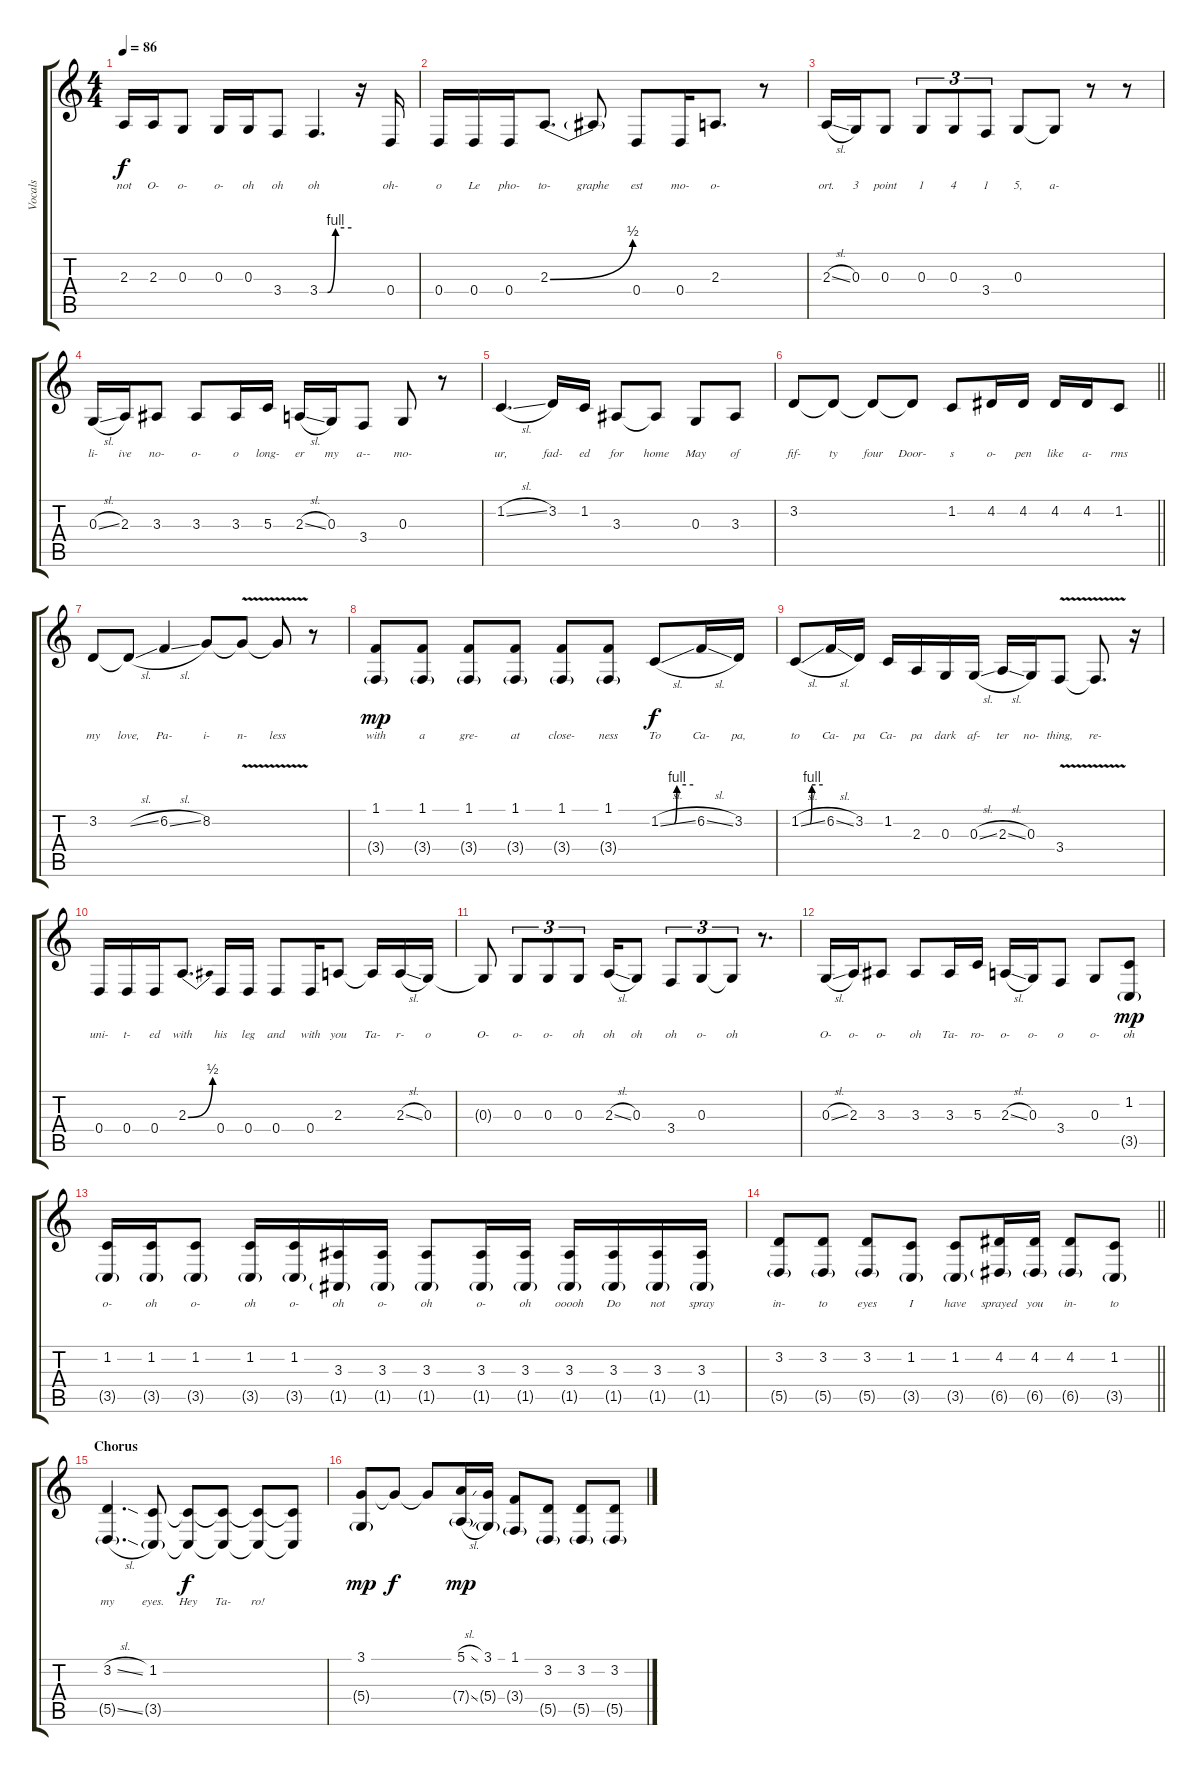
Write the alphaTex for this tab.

\track ("Vocals" "Vocals") {instrument flute}
\staff {score tabs}
\tuning (E4 B3 G3 D3 A2 E2) {hide}
\ts (4 4)
\tempo 86
\clef g2
\ks c
2.3.16{lyrics (0 "not") lyrics (1 "") lyrics (2 "") lyrics (3 "") lyrics (4 "") dy f} 2.3.16{lyrics (0 "O-") lyrics (1 "") lyrics (2 "") lyrics (3 "") lyrics (4 "")} 0.3.8{lyrics (0 "o-") lyrics (1 "") lyrics (2 "") lyrics (3 "") lyrics (4 "")} 0.3.16{lyrics (0 "o-") lyrics (1 "") lyrics (2 "") lyrics (3 "") lyrics (4 "")} 0.3.16{lyrics (0 "oh") lyrics (1 "") lyrics (2 "") lyrics (3 "") lyrics (4 "")} 3.4.8{lyrics (0 "oh") lyrics (1 "") lyrics (2 "") lyrics (3 "") lyrics (4 "")} 3.4{be (custom 0 0 15 0 30 4 60 4)}.4{d lyrics (0 "oh") lyrics (1 "") lyrics (2 "") lyrics (3 "") lyrics (4 "")} r.16 0.4.16{lyrics (0 "oh-") lyrics (1 "") lyrics (2 "") lyrics (3 "") lyrics (4 "")} |
0.4.16{lyrics (0 "o") lyrics (1 "") lyrics (2 "") lyrics (3 "") lyrics (4 "")} 0.4.16{lyrics (0 "Le") lyrics (1 "") lyrics (2 "") lyrics (3 "") lyrics (4 "")} 0.4.16{lyrics (0 "pho-") lyrics (1 "") lyrics (2 "") lyrics (3 "") lyrics (4 "")} 2.3{be (bend 0 0 60 2)}.8{d lyrics (0 "to-") lyrics (1 "") lyrics (2 "") lyrics (3 "") lyrics (4 "")} 2.3{t}.8{lyrics (0 "graphe") lyrics (1 "") lyrics (2 "") lyrics (3 "") lyrics (4 "")} 0.4.8{lyrics (0 "est") lyrics (1 "") lyrics (2 "") lyrics (3 "") lyrics (4 "")} 0.4.16{lyrics (0 "mo-") lyrics (1 "") lyrics (2 "") lyrics (3 "") lyrics (4 "")} 2.3.8{d lyrics (0 "o-") lyrics (1 "") lyrics (2 "") lyrics (3 "") lyrics (4 "")} r.8 |
2.3{sl}.16{lyrics (0 "ort.") lyrics (1 "") lyrics (2 "") lyrics (3 "") lyrics (4 "")} 0.3.16{lyrics (0 "3") lyrics (1 "") lyrics (2 "") lyrics (3 "") lyrics (4 "")} 0.3.8{lyrics (0 "point") lyrics (1 "") lyrics (2 "") lyrics (3 "") lyrics (4 "")} 0.3.8{tu (3 2) lyrics (0 "1") lyrics (1 "") lyrics (2 "") lyrics (3 "") lyrics (4 "")} 0.3.8{tu (3 2) lyrics (0 "4") lyrics (1 "") lyrics (2 "") lyrics (3 "") lyrics (4 "")} 3.4.8{tu (3 2) lyrics (0 "1") lyrics (1 "") lyrics (2 "") lyrics (3 "") lyrics (4 "")} 0.3.8{lyrics (0 "5,") lyrics (1 "") lyrics (2 "") lyrics (3 "") lyrics (4 "")} 0.3{t}.8{lyrics (0 "a-") lyrics (1 "") lyrics (2 "") lyrics (3 "") lyrics (4 "")} r.8 r.8 |
0.3{sl}.16{lyrics (0 "li-") lyrics (1 "") lyrics (2 "") lyrics (3 "") lyrics (4 "")} 2.3.16{lyrics (0 "ive") lyrics (1 "") lyrics (2 "") lyrics (3 "") lyrics (4 "")} 3.3.8{lyrics (0 "no-") lyrics (1 "") lyrics (2 "") lyrics (3 "") lyrics (4 "")} 3.3.8{lyrics (0 "o-") lyrics (1 "") lyrics (2 "") lyrics (3 "") lyrics (4 "")} 3.3.16{lyrics (0 "o") lyrics (1 "") lyrics (2 "") lyrics (3 "") lyrics (4 "")} 5.3.16{lyrics (0 "long-") lyrics (1 "") lyrics (2 "") lyrics (3 "") lyrics (4 "")} 2.3{sl}.16{lyrics (0 "er") lyrics (1 "") lyrics (2 "") lyrics (3 "") lyrics (4 "")} 0.3.16{lyrics (0 "my") lyrics (1 "") lyrics (2 "") lyrics (3 "") lyrics (4 "")} 3.4.8{lyrics (0 "a--") lyrics (1 "") lyrics (2 "") lyrics (3 "") lyrics (4 "")} 0.3.8{lyrics (0 "mo-") lyrics (1 "") lyrics (2 "") lyrics (3 "") lyrics (4 "")} r.8 |
1.2{sl}.4{d lyrics (0 "ur,") lyrics (1 "") lyrics (2 "") lyrics (3 "") lyrics (4 "")} 3.2.16{lyrics (0 "fad-") lyrics (1 "") lyrics (2 "") lyrics (3 "") lyrics (4 "")} 1.2.16{lyrics (0 "ed") lyrics (1 "") lyrics (2 "") lyrics (3 "") lyrics (4 "")} 3.3.8{lyrics (0 "for") lyrics (1 "") lyrics (2 "") lyrics (3 "") lyrics (4 "")} 3.3{t}.8{lyrics (0 "home") lyrics (1 "") lyrics (2 "") lyrics (3 "") lyrics (4 "")} 0.3.8{lyrics (0 "May") lyrics (1 "") lyrics (2 "") lyrics (3 "") lyrics (4 "")} 3.3.8{lyrics (0 "of") lyrics (1 "") lyrics (2 "") lyrics (3 "") lyrics (4 "")} |
\barLineRight lightlight
3.2.8{lyrics (0 "fif-") lyrics (1 "") lyrics (2 "") lyrics (3 "") lyrics (4 "")} 3.2{t}.8{lyrics (0 "ty") lyrics (1 "") lyrics (2 "") lyrics (3 "") lyrics (4 "")} 3.2{t}.8{lyrics (0 "four") lyrics (1 "") lyrics (2 "") lyrics (3 "") lyrics (4 "")} 3.2{t}.8{lyrics (0 "Door-") lyrics (1 "") lyrics (2 "") lyrics (3 "") lyrics (4 "")} 1.2.8{lyrics (0 "s") lyrics (1 "") lyrics (2 "") lyrics (3 "") lyrics (4 "")} 4.2.16{lyrics (0 "o-") lyrics (1 "") lyrics (2 "") lyrics (3 "") lyrics (4 "")} 4.2.16{lyrics (0 "pen") lyrics (1 "") lyrics (2 "") lyrics (3 "") lyrics (4 "")} 4.2.16{lyrics (0 "like") lyrics (1 "") lyrics (2 "") lyrics (3 "") lyrics (4 "")} 4.2.16{lyrics (0 "a-") lyrics (1 "") lyrics (2 "") lyrics (3 "") lyrics (4 "")} 1.2.8{lyrics (0 "rms") lyrics (1 "") lyrics (2 "") lyrics (3 "") lyrics (4 "")} |
\section ("" "")
3.2.8{lyrics (0 "my") lyrics (1 "") lyrics (2 "") lyrics (3 "") lyrics (4 "")} 3.2{sl t}.8{lyrics (0 "love,") lyrics (1 "") lyrics (2 "") lyrics (3 "") lyrics (4 "")} 6.2{sl}.4{lyrics (0 "Pa-") lyrics (1 "") lyrics (2 "") lyrics (3 "") lyrics (4 "")} 8.2.8{lyrics (0 "i-") lyrics (1 "") lyrics (2 "") lyrics (3 "") lyrics (4 "")} 8.2{v t}.8{lyrics (0 "n-") lyrics (1 "") lyrics (2 "") lyrics (3 "") lyrics (4 "")} 8.2{t}.8{lyrics (0 "less") lyrics (1 "") lyrics (2 "") lyrics (3 "") lyrics (4 "")} r.8 |
(1.1 3.4{g}).8{lyrics (0 "with") lyrics (1 "") lyrics (2 "") lyrics (3 "") lyrics (4 "") dy mp} (1.1 3.4{g}).8{lyrics (0 "a") lyrics (1 "") lyrics (2 "") lyrics (3 "") lyrics (4 "")} (1.1 3.4{g}).8{lyrics (0 "gre-") lyrics (1 "") lyrics (2 "") lyrics (3 "") lyrics (4 "")} (1.1 3.4{g}).8{lyrics (0 "at") lyrics (1 "") lyrics (2 "") lyrics (3 "") lyrics (4 "")} (1.1 3.4{g}).8{lyrics (0 "close-") lyrics (1 "") lyrics (2 "") lyrics (3 "") lyrics (4 "")} (1.1 3.4{g}).8{lyrics (0 "ness") lyrics (1 "") lyrics (2 "") lyrics (3 "") lyrics (4 "")} 1.2{be (custom 0 0 25 0 30 4 60 4) sl}.8{lyrics (0 "To") lyrics (1 "") lyrics (2 "") lyrics (3 "") lyrics (4 "") dy f} 6.2{sl}.16{lyrics (0 "Ca-") lyrics (1 "") lyrics (2 "") lyrics (3 "") lyrics (4 "")} 3.2.16{lyrics (0 "pa,") lyrics (1 "") lyrics (2 "") lyrics (3 "") lyrics (4 "")} |
1.2{be (custom 0 0 25 0 30 4 60 4) sl}.8{lyrics (0 "to") lyrics (1 "") lyrics (2 "") lyrics (3 "") lyrics (4 "")} 6.2{sl}.16{lyrics (0 "Ca-") lyrics (1 "") lyrics (2 "") lyrics (3 "") lyrics (4 "")} 3.2.16{lyrics (0 "pa") lyrics (1 "") lyrics (2 "") lyrics (3 "") lyrics (4 "")} 1.2.16{lyrics (0 "Ca-") lyrics (1 "") lyrics (2 "") lyrics (3 "") lyrics (4 "")} 2.3.16{lyrics (0 "pa") lyrics (1 "") lyrics (2 "") lyrics (3 "") lyrics (4 "")} 0.3.16{lyrics (0 "dark") lyrics (1 "") lyrics (2 "") lyrics (3 "") lyrics (4 "")} 0.3{sl}.16{lyrics (0 "af-") lyrics (1 "") lyrics (2 "") lyrics (3 "") lyrics (4 "")} 2.3{sl}.16{lyrics (0 "ter") lyrics (1 "") lyrics (2 "") lyrics (3 "") lyrics (4 "")} 0.3.16{lyrics (0 "no-") lyrics (1 "") lyrics (2 "") lyrics (3 "") lyrics (4 "")} 3.4{v}.8{lyrics (0 "thing,") lyrics (1 "") lyrics (2 "") lyrics (3 "") lyrics (4 "")} 3.4{t}.8{d lyrics (0 "re-") lyrics (1 "") lyrics (2 "") lyrics (3 "") lyrics (4 "")} r.16 |
0.4.16{lyrics (0 "uni-") lyrics (1 "") lyrics (2 "") lyrics (3 "") lyrics (4 "")} 0.4.16{lyrics (0 "t-") lyrics (1 "") lyrics (2 "") lyrics (3 "") lyrics (4 "")} 0.4.16{lyrics (0 "ed") lyrics (1 "") lyrics (2 "") lyrics (3 "") lyrics (4 "")} 2.3{be (bend 0 0 60 2)}.8{d lyrics (0 "with") lyrics (1 "") lyrics (2 "") lyrics (3 "") lyrics (4 "")} 0.4.16{lyrics (0 "his") lyrics (1 "") lyrics (2 "") lyrics (3 "") lyrics (4 "")} 0.4.16{lyrics (0 "leg") lyrics (1 "") lyrics (2 "") lyrics (3 "") lyrics (4 "")} 0.4.8{lyrics (0 "and") lyrics (1 "") lyrics (2 "") lyrics (3 "") lyrics (4 "")} 0.4.16{lyrics (0 "with") lyrics (1 "") lyrics (2 "") lyrics (3 "") lyrics (4 "")} 2.3.8{lyrics (0 "you") lyrics (1 "") lyrics (2 "") lyrics (3 "") lyrics (4 "")} 2.3{t}.16{lyrics (0 "Ta-") lyrics (1 "") lyrics (2 "") lyrics (3 "") lyrics (4 "")} 2.3{sl}.16{lyrics (0 "r-") lyrics (1 "") lyrics (2 "") lyrics (3 "") lyrics (4 "")} 0.3.16{lyrics (0 "o") lyrics (1 "") lyrics (2 "") lyrics (3 "") lyrics (4 "")} |
0.3{t}.8{lyrics (0 "O-") lyrics (1 "") lyrics (2 "") lyrics (3 "") lyrics (4 "")} 0.3.8{tu (3 2) lyrics (0 "o-") lyrics (1 "") lyrics (2 "") lyrics (3 "") lyrics (4 "")} 0.3.8{tu (3 2) lyrics (0 "o-") lyrics (1 "") lyrics (2 "") lyrics (3 "") lyrics (4 "")} 0.3.8{tu (3 2) lyrics (0 "oh") lyrics (1 "") lyrics (2 "") lyrics (3 "") lyrics (4 "")} 2.3{sl}.16{lyrics (0 "oh") lyrics (1 "") lyrics (2 "") lyrics (3 "") lyrics (4 "")} 0.3.8{lyrics (0 "oh") lyrics (1 "") lyrics (2 "") lyrics (3 "") lyrics (4 "")} 3.4.8{tu (3 2) lyrics (0 "oh") lyrics (1 "") lyrics (2 "") lyrics (3 "") lyrics (4 "")} 0.3.8{tu (3 2) lyrics (0 "o-") lyrics (1 "") lyrics (2 "") lyrics (3 "") lyrics (4 "")} 0.3{t}.8{tu (3 2) lyrics (0 "oh") lyrics (1 "") lyrics (2 "") lyrics (3 "") lyrics (4 "")} r.8{d} |
0.3{sl}.16{lyrics (0 "O-") lyrics (1 "") lyrics (2 "") lyrics (3 "") lyrics (4 "")} 2.3.16{lyrics (0 "o-") lyrics (1 "") lyrics (2 "") lyrics (3 "") lyrics (4 "")} 3.3.8{lyrics (0 "o-") lyrics (1 "") lyrics (2 "") lyrics (3 "") lyrics (4 "")} 3.3.8{lyrics (0 "oh") lyrics (1 "") lyrics (2 "") lyrics (3 "") lyrics (4 "")} 3.3.16{lyrics (0 "Ta-") lyrics (1 "") lyrics (2 "") lyrics (3 "") lyrics (4 "")} 5.3.16{lyrics (0 "ro-") lyrics (1 "") lyrics (2 "") lyrics (3 "") lyrics (4 "")} 2.3{sl}.16{lyrics (0 "o-") lyrics (1 "") lyrics (2 "") lyrics (3 "") lyrics (4 "")} 0.3.16{lyrics (0 "o-") lyrics (1 "") lyrics (2 "") lyrics (3 "") lyrics (4 "")} 3.4.8{lyrics (0 "o") lyrics (1 "") lyrics (2 "") lyrics (3 "") lyrics (4 "")} 0.3.8{lyrics (0 "o-") lyrics (1 "") lyrics (2 "") lyrics (3 "") lyrics (4 "")} (1.2 3.5{g}).8{lyrics (0 "oh") lyrics (1 "") lyrics (2 "") lyrics (3 "") lyrics (4 "") dy mp} |
(1.2 3.5{g}).16{lyrics (0 "o-") lyrics (1 "") lyrics (2 "") lyrics (3 "") lyrics (4 "")} (1.2 3.5{g}).16{lyrics (0 "oh") lyrics (1 "") lyrics (2 "") lyrics (3 "") lyrics (4 "")} (1.2 3.5{g}).8{lyrics (0 "o-") lyrics (1 "") lyrics (2 "") lyrics (3 "") lyrics (4 "")} (1.2 3.5{g}).16{lyrics (0 "oh") lyrics (1 "") lyrics (2 "") lyrics (3 "") lyrics (4 "")} (1.2 3.5{g}).16{lyrics (0 "o-") lyrics (1 "") lyrics (2 "") lyrics (3 "") lyrics (4 "")} (3.3 1.5{g}).16{lyrics (0 "oh") lyrics (1 "") lyrics (2 "") lyrics (3 "") lyrics (4 "")} (3.3 1.5{g}).16{lyrics (0 "o-") lyrics (1 "") lyrics (2 "") lyrics (3 "") lyrics (4 "")} (3.3 1.5{g}).8{lyrics (0 "oh") lyrics (1 "") lyrics (2 "") lyrics (3 "") lyrics (4 "")} (3.3 1.5{g}).16{lyrics (0 "o-") lyrics (1 "") lyrics (2 "") lyrics (3 "") lyrics (4 "")} (3.3 1.5{g}).16{lyrics (0 "oh") lyrics (1 "") lyrics (2 "") lyrics (3 "") lyrics (4 "")} (3.3 1.5{g}).16{lyrics (0 "ooooh") lyrics (1 "") lyrics (2 "") lyrics (3 "") lyrics (4 "")} (3.3 1.5{g}).16{lyrics (0 "Do") lyrics (1 "") lyrics (2 "") lyrics (3 "") lyrics (4 "")} (3.3 1.5{g}).16{lyrics (0 "not") lyrics (1 "") lyrics (2 "") lyrics (3 "") lyrics (4 "")} (3.3 1.5{g}).16{lyrics (0 "spray") lyrics (1 "") lyrics (2 "") lyrics (3 "") lyrics (4 "")} |
\barLineRight lightlight
(3.2 5.5{g}).8{lyrics (0 "in-") lyrics (1 "") lyrics (2 "") lyrics (3 "") lyrics (4 "")} (3.2 5.5{g}).8{lyrics (0 "to") lyrics (1 "") lyrics (2 "") lyrics (3 "") lyrics (4 "")} (3.2 5.5{g}).8{lyrics (0 "eyes") lyrics (1 "") lyrics (2 "") lyrics (3 "") lyrics (4 "")} (1.2 3.5{g}).8{lyrics (0 "I") lyrics (1 "") lyrics (2 "") lyrics (3 "") lyrics (4 "")} (1.2 3.5{g}).8{lyrics (0 "have") lyrics (1 "") lyrics (2 "") lyrics (3 "") lyrics (4 "")} (4.2 6.5{g}).16{lyrics (0 "sprayed") lyrics (1 "") lyrics (2 "") lyrics (3 "") lyrics (4 "")} (4.2 6.5{g}).16{lyrics (0 "you") lyrics (1 "") lyrics (2 "") lyrics (3 "") lyrics (4 "")} (4.2 6.5{g}).8{lyrics (0 "in-") lyrics (1 "") lyrics (2 "") lyrics (3 "") lyrics (4 "")} (1.2 3.5{g}).8{lyrics (0 "to") lyrics (1 "") lyrics (2 "") lyrics (3 "") lyrics (4 "")} |
\section ("" "Chorus")
(3.2{sl} 5.5{sl g}).4{d lyrics (0 "my") lyrics (1 "") lyrics (2 "") lyrics (3 "") lyrics (4 "")} (1.2 3.5{g}).8{lyrics (0 "eyes.") lyrics (1 "") lyrics (2 "") lyrics (3 "") lyrics (4 "")} (1.2{t} 3.5{t}).8{lyrics (0 "Hey") lyrics (1 "") lyrics (2 "") lyrics (3 "") lyrics (4 "") dy f} (1.2{t} 3.5{t}).8{lyrics (0 "Ta-") lyrics (1 "") lyrics (2 "") lyrics (3 "") lyrics (4 "")} (1.2{t} 3.5{t}).8{lyrics (0 "ro!") lyrics (1 "") lyrics (2 "") lyrics (3 "") lyrics (4 "")} (1.2{t} 3.5{t}).8 |
(3.1 5.4{g}).8{dy mp} 3.1{t}.8{dy f} 3.1{t}.8 (5.1{sl} 7.4{sl g}).16{dy mp} (3.1 5.4{g}).16 (1.1 3.4{g}).8 (3.2 5.5{g}).8 (3.2 5.5{g}).8 (3.2 5.5{g}).8
